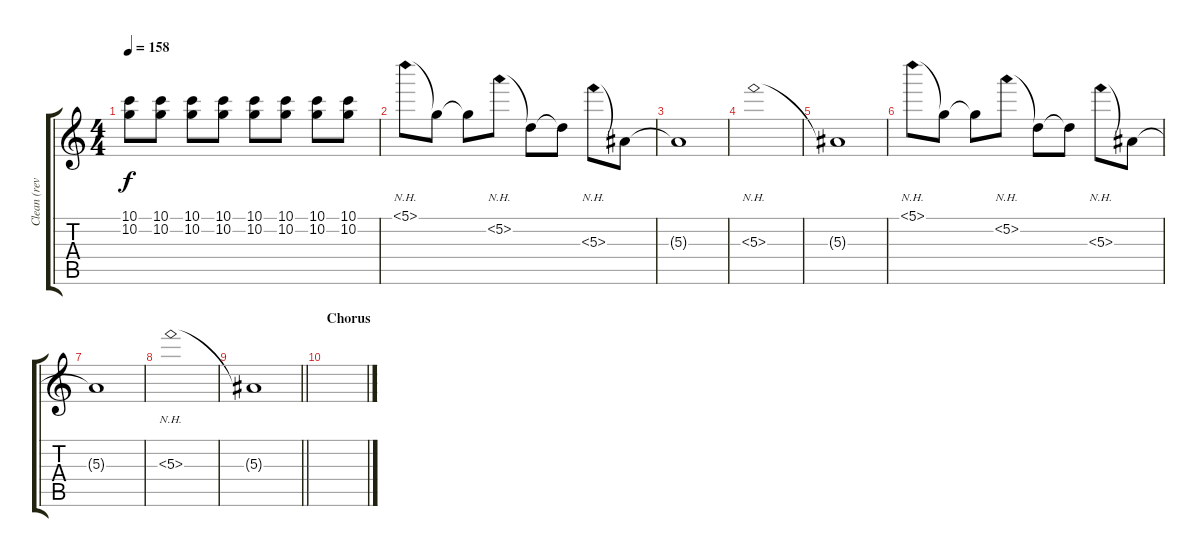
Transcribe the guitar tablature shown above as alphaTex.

\track ("Clean (reverbed) Lead Guitar" "Clean (rev") {instrument electricguitarclean}
\staff {score tabs}
\tuning (D4 A3 F3 C3 G2 C2) {hide}
\ts (4 4)
\tempo 158
\clef g2
\ks c
(10.1 10.2).8{dy f} (10.1 10.2).8 (10.1 10.2).8 (10.1 10.2).8 (10.1 10.2).8 (10.1 10.2).8 (10.1 10.2).8 (10.1 10.2).8 |
5.1{nh}.8 5.1{t}.8 5.1{t}.8 5.2{nh}.8 5.2{t}.8 5.2{t}.8 5.3{nh}.8 5.3{t}.8 |
5.3{t}.1 |
5.3{nh}.1 |
5.3{t}.1 |
5.1{nh}.8 5.1{t}.8 5.1{t}.8 5.2{nh}.8 5.2{t}.8 5.2{t}.8 5.3{nh}.8 5.3{t}.8 |
5.3{t}.1 |
5.3{nh}.1 |
\barLineRight lightlight
5.3{t}.1 |
\section ("" "Chorus")
